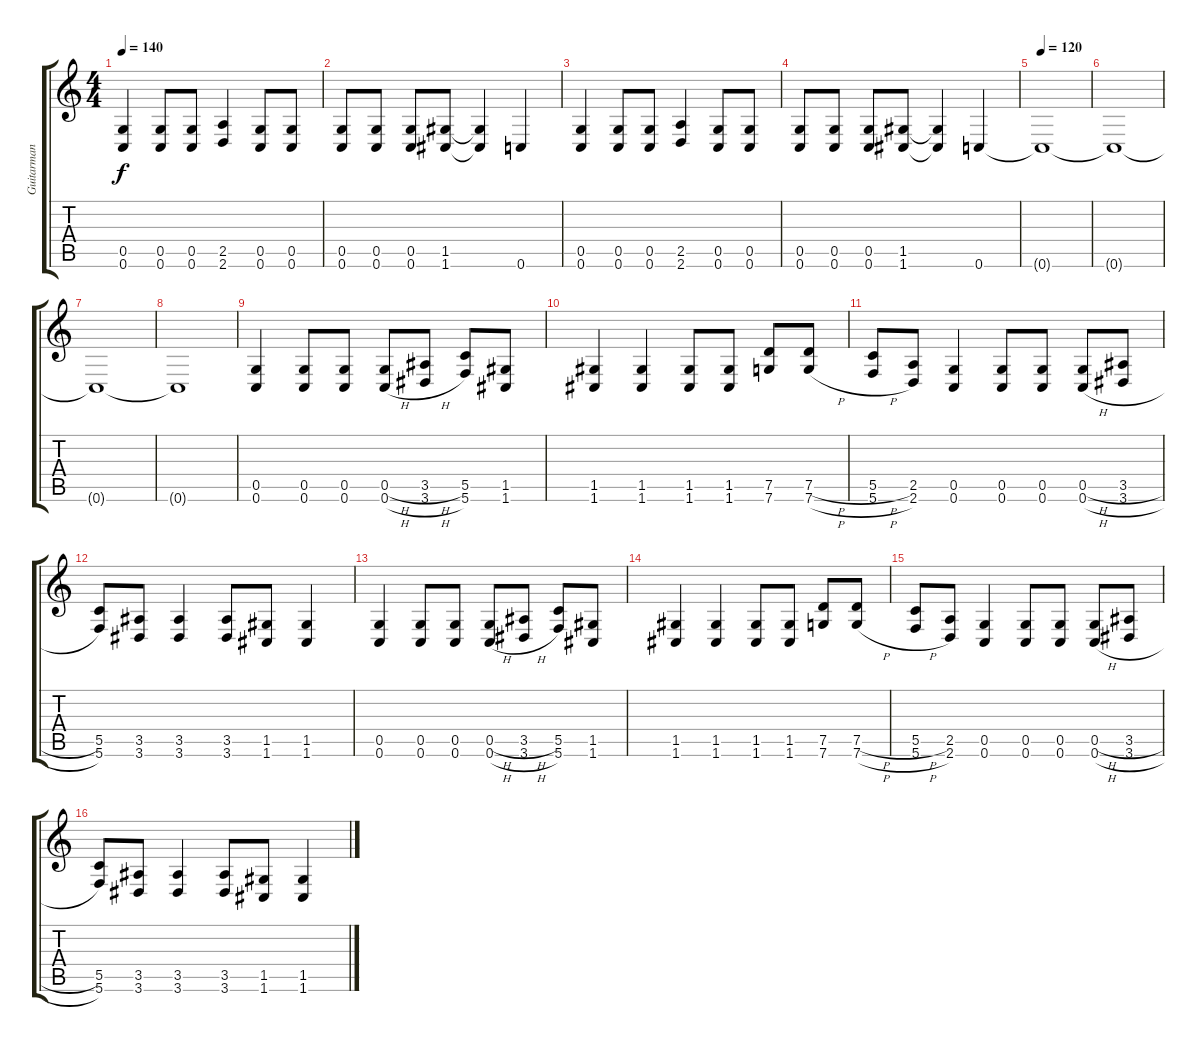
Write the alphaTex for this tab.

\track ("Guitarman" "Guitarman") {instrument distortionguitar}
\staff {score tabs}
\tuning (D4 A3 F3 C3 G2 C2) {hide}
\ts (4 4)
\tempo 140
\clef g2
\ks c
(0.5 0.6).4{dy f} (0.5 0.6).8 (0.5 0.6).8 (2.5 2.6).4 (0.5 0.6).8 (0.5 0.6).8 |
(0.5 0.6).8 (0.5 0.6).8 (0.5 0.6).8 (1.5 1.6).8 (1.5{t} 1.6{t}).4 0.6.4 |
(0.5 0.6).4 (0.5 0.6).8 (0.5 0.6).8 (2.5 2.6).4 (0.5 0.6).8 (0.5 0.6).8 |
(0.5 0.6).8 (0.5 0.6).8 (0.5 0.6).8 (1.5 1.6).8 (1.5{t} 1.6{t}).4 0.6.4 |
\tempo 120
0.6{t}.1 |
0.6{t}.1 |
0.6{t}.1 |
0.6{t}.1 |
(0.5 0.6).4 (0.5 0.6).8 (0.5 0.6).8 (0.5{h} 0.6{h}).8 (3.5{h} 3.6{h}).8 (5.5 5.6).8 (1.5 1.6).8 |
(1.5 1.6).4 (1.5 1.6).4 (1.5 1.6).8 (1.5 1.6).8 (7.5 7.6).8 (7.5{h} 7.6{h}).8 |
(5.5{h} 5.6{h}).8 (2.5 2.6).8 (0.5 0.6).4 (0.5 0.6).8 (0.5 0.6).8 (0.5{h} 0.6{h}).8 (3.5{h} 3.6{h}).8 |
(5.5 5.6).8 (3.5 3.6).8 (3.5 3.6).4 (3.5 3.6).8 (1.5 1.6).8 (1.5 1.6).4 |
(0.5 0.6).4 (0.5 0.6).8 (0.5 0.6).8 (0.5{h} 0.6{h}).8 (3.5{h} 3.6{h}).8 (5.5 5.6).8 (1.5 1.6).8 |
(1.5 1.6).4 (1.5 1.6).4 (1.5 1.6).8 (1.5 1.6).8 (7.5 7.6).8 (7.5{h} 7.6{h}).8 |
(5.5{h} 5.6{h}).8 (2.5 2.6).8 (0.5 0.6).4 (0.5 0.6).8 (0.5 0.6).8 (0.5{h} 0.6{h}).8 (3.5{h} 3.6{h}).8 |
(5.5 5.6).8 (3.5 3.6).8 (3.5 3.6).4 (3.5 3.6).8 (1.5 1.6).8 (1.5 1.6).4
